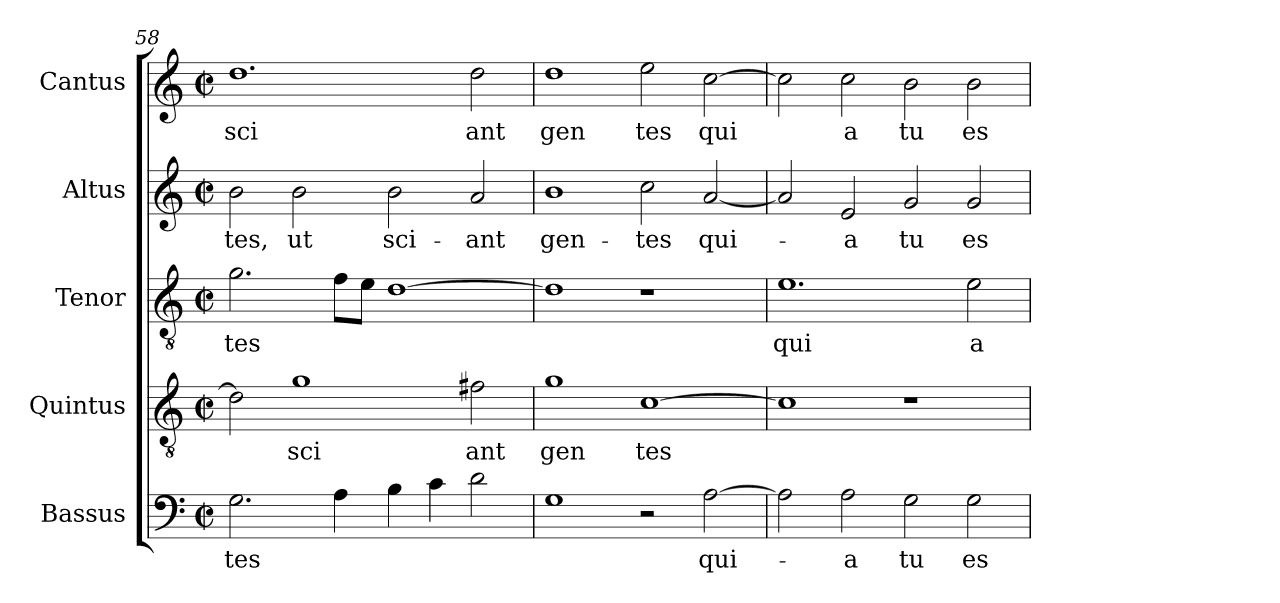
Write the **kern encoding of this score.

**kern	**text	**kern	**text	**kern	**text	**kern	**text	**kern	**text
*part5	*part5	*part4	*part4	*part3	*part3	*part2	*part2	*part1	*part1
*staff5	*staff5	*staff4	*staff4	*staff3	*staff3	*staff2	*staff2	*staff1	*staff1
*I"Bassus	*	*I"Quintus	*	*I"Tenor	*	*I"Altus	*	*I"Cantus	*
*clefF4	*	*clefGv2	*	*clefGv2	*	*clefG2	*	*clefG2	*
*M2/2	*	*M2/2	*	*M2/2	*	*M2/2	*	*M2/2	*
*met(c|)	*	*met(c|)	*	*met(c|)	*	*met(c|)	*	*met(c|)	*
=58	=58	=58	=58	=58	=58	=58	=58	=58	=58
!	!LO:LY:b	!	!	!	!LO:LY:b	!	!LO:LY:b:cj	!	!LO:LY:b:cj
2.G\	-tes	2d\]	.	2.g\	tes	2b\	-tes,	1.dd	sci
!	!	!	!LO:LY:b:cj	!	!	!	!LO:LY:b:cj	!	!
.	.	1g	sci	.	.	2b\	ut	.	.
4A\	.	.	.	8f\L	.	.	.	.	.
.	.	.	.	8e\J	.	.	.	.	.
!	!	!	!	!	!	!	!LO:LY:b:cj	!	!
4B\	.	.	.	[>1d	.	2b\	sci-	.	.
4c\	.	.	.	.	.	.	.	.	.
!	!	!	!LO:LY:b:cj	!	!	!	!LO:LY:b:cj	!	!LO:LY:b:cj
2d\	.	2f#X\	ant	.	.	2a/	-ant	2dd\	ant
=59	=59	=59	=59	=59	=59	=59	=59	=59	=59
!	!	!	!LO:LY:b:cj	!	!	!	!LO:LY:b:cj	!	!LO:LY:b:cj
1G	.	1g	gen	1d]	.	1b	gen-	1dd	gen
!	!	!	!LO:LY:b:cj	!	!	!	!LO:LY:b:cj	!	!LO:LY:b:cj
2r	.	[>1c	tes	1r	.	2cc\	-tes	2ee\	tes
!	!LO:LY:b	!	!	!	!	!	!LO:LY:b	!	!LO:LY:b
[>2A\	qui-	.	.	.	.	[<2a/	qui-	[>2cc\	qui
=60	=60	=60	=60	=60	=60	=60	=60	=60	=60
!	!	!	!	!	!LO:LY:b:cj	!	!	!	!
2A\]	.	1c]	.	1.e	qui	2a/]	.	2cc\]	.
!	!LO:LY:b:cj	!	!	!	!	!	!LO:LY:b:cj	!	!LO:LY:b:cj
2A\	-a	.	.	.	.	2e/	-a	2cc\	a
!	!LO:LY:b:cj	!	!	!	!	!	!LO:LY:b:cj	!	!LO:LY:b:cj
2G\	tu	1r	.	.	.	2g/	tu	2b\	tu
!	!LO:LY:b:cj	!	!	!	!LO:LY:b:cj	!	!LO:LY:b:cj	!	!LO:LY:b:cj
2G\	es	.	.	2e\	a	2g/	es	2b\	es
=	=	=	=	=	=	=	=	=	=
*-	*-	*-	*-	*-	*-	*-	*-	*-	*-
